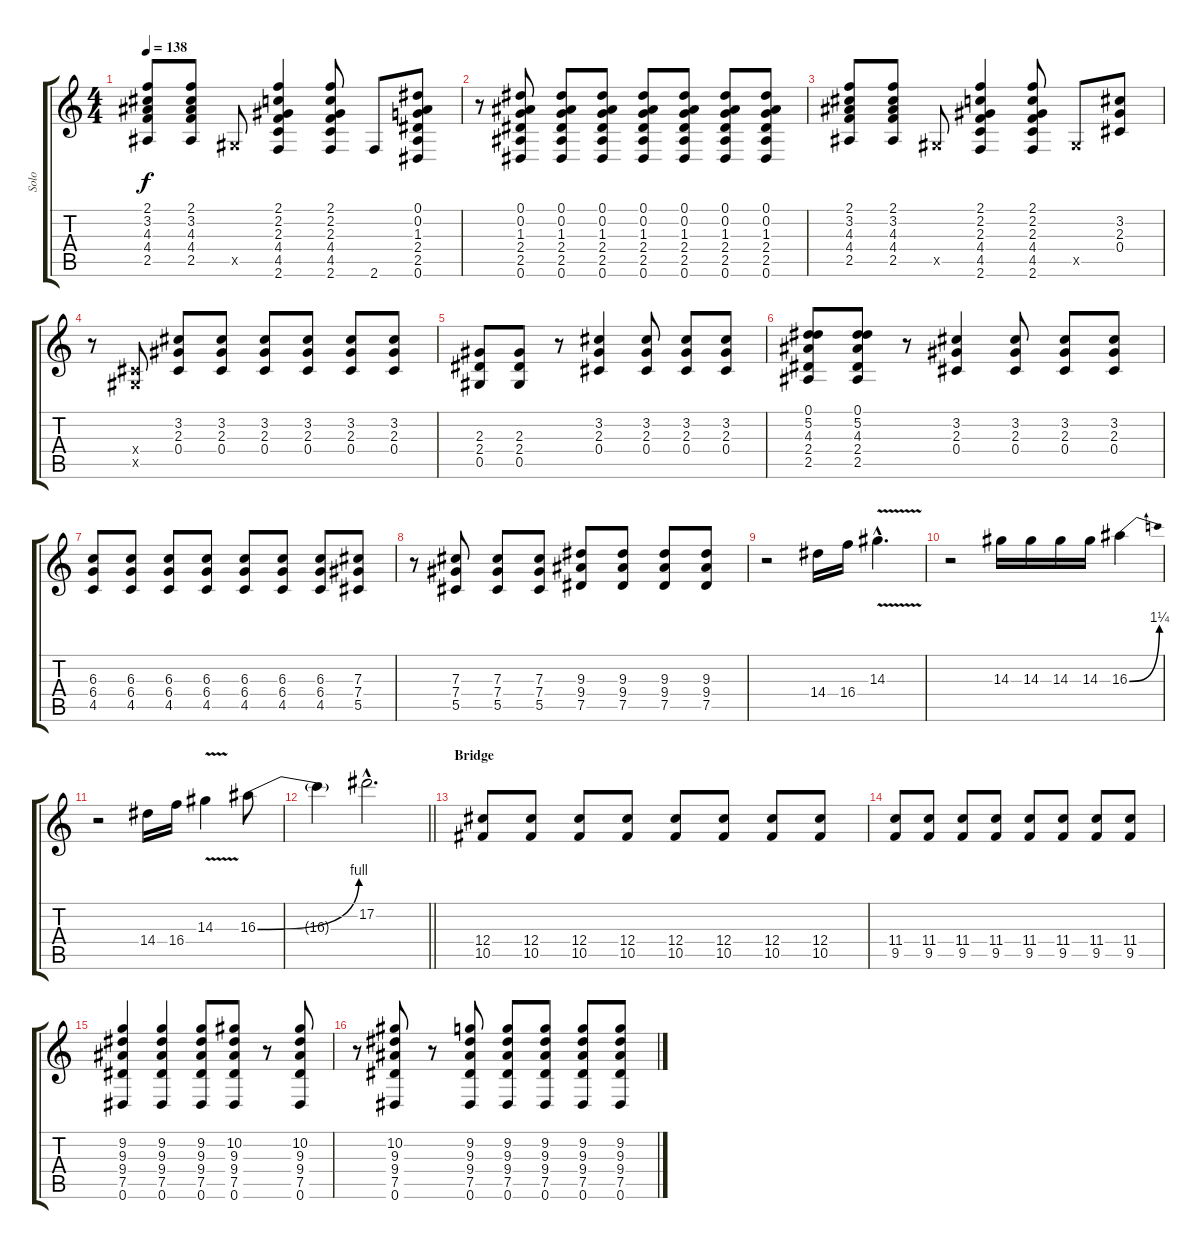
\track ("Solo" "Solo") {instrument overdrivenguitar}
\staff {score tabs}
\tuning (Eb4 Bb3 Gb3 Db3 Ab2 Eb2) {hide}
\ts (4 4)
\tempo 138
\clef g2
\ks c
(2.1 3.2 4.3 4.4 2.5).8{dy f} (2.1 3.2 4.3 4.4 2.5).8 0.5{x}.8 (2.1 2.2 2.3 4.4 4.5 2.6).4 (2.1 2.2 2.3 4.4 4.5 2.6).8 2.6.8 (0.1 0.2 1.3 2.4 2.5 0.6).8 |
r.8 (0.1 0.2 1.3 2.4 2.5 0.6).8 (0.1 0.2 1.3 2.4 2.5 0.6).8 (0.1 0.2 1.3 2.4 2.5 0.6).8 (0.1 0.2 1.3 2.4 2.5 0.6).8 (0.1 0.2 1.3 2.4 2.5 0.6).8 (0.1 0.2 1.3 2.4 2.5 0.6).8 (0.1 0.2 1.3 2.4 2.5 0.6).8 |
(2.1 3.2 4.3 4.4 2.5).8 (2.1 3.2 4.3 4.4 2.5).8 0.5{x}.8 (2.1 2.2 2.3 4.4 4.5 2.6).4 (2.1 2.2 2.3 4.4 4.5 2.6).8 0.5{x}.8 (3.2 2.3 0.4).8 |
r.8 (0.4{x} 0.5{x}).8 (3.2 2.3 0.4).8 (3.2 2.3 0.4).8 (3.2 2.3 0.4).8 (3.2 2.3 0.4).8 (3.2 2.3 0.4).8 (3.2 2.3 0.4).8 |
(2.3 2.4 0.5).8 (2.3 2.4 0.5).8 r.8 (3.2 2.3 0.4).4 (3.2 2.3 0.4).8 (3.2 2.3 0.4).8 (3.2 2.3 0.4).8 |
(0.1 5.2 4.3 2.4 2.5).8 (0.1 5.2 4.3 2.4 2.5).8 r.8 (3.2 2.3 0.4).4 (3.2 2.3 0.4).8 (3.2 2.3 0.4).8 (3.2 2.3 0.4).8 |
(6.3 6.4 4.5).8 (6.3 6.4 4.5).8 (6.3 6.4 4.5).8 (6.3 6.4 4.5).8 (6.3 6.4 4.5).8 (6.3 6.4 4.5).8 (6.3 6.4 4.5).8 (7.3 7.4 5.5).8 |
r.8 (7.3 7.4 5.5).8 (7.3 7.4 5.5).8 (7.3 7.4 5.5).8 (9.3 9.4 7.5).8 (9.3 9.4 7.5).8 (9.3 9.4 7.5).8 (9.3 9.4 7.5).8 |
r.2 14.4.16 16.4.16 14.3{v hac}.4{d} |
r.2 14.3.16 14.3.16 14.3.16 14.3.16 16.3{be (bend 0 0 60 5)}.4 |
r.2 14.4.16 16.4.16 14.3{v}.4 16.3{be (bend 0 0 60 4)}.8 |
\barLineRight lightlight
16.3{t}.4 17.2{hac}.2{d} |
\section ("" "Bridge")
(12.4 10.5).8 (12.4 10.5).8 (12.4 10.5).8 (12.4 10.5).8 (12.4 10.5).8 (12.4 10.5).8 (12.4 10.5).8 (12.4 10.5).8 |
(11.4 9.5).8 (11.4 9.5).8 (11.4 9.5).8 (11.4 9.5).8 (11.4 9.5).8 (11.4 9.5).8 (11.4 9.5).8 (11.4 9.5).8 |
(9.2 9.3 9.4 7.5 0.6).4 (9.2 9.3 9.4 7.5 0.6).4 (9.2 9.3 9.4 7.5 0.6).8 (10.2 9.3 9.4 7.5 0.6).8 r.8 (10.2 9.3 9.4 7.5 0.6).8 |
r.8 (10.2 9.3 9.4 7.5 0.6).8 r.8 (9.2 9.3 9.4 7.5 0.6).8 (9.2 9.3 9.4 7.5 0.6).8 (9.2 9.3 9.4 7.5 0.6).8 (9.2 9.3 9.4 7.5 0.6).8 (9.2 9.3 9.4 7.5 0.6).8
